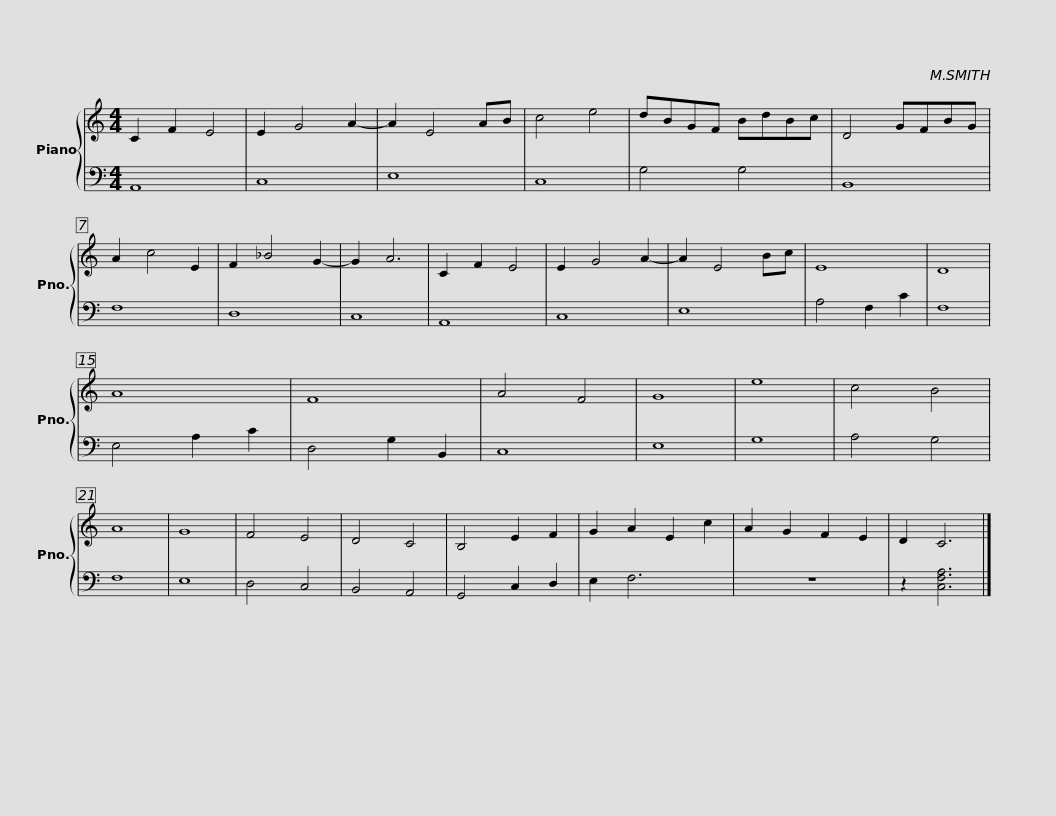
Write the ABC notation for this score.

X:1
%%score { 1 | 2 }
L:1/8
M:4/4
I:linebreak $
K:C
V:1 treble
V:2 bass
V:1
 C2 F2 E4 | E2 G4 A2- | A2 E4 AB | c4 e4 | dBGF BdBc | %5
 D4 GFBG | A2 c4 E2 | F2 _B4 G2- | G2 A6 | C2 F2 E4 |$ %10
 E2 G4 A2- | A2 E4 Bc | E8 | D8 | A8 | %15
 F8 | A4 F4 | G8 | e8 | c4 B4 | %20
 A8 | G8 | F4 E4 | D4 C4 |$ B,4 E2 F2 | %25
 G2 A2 E2 c2 | A2 G2 F2 E2 | D2 C6 |] %28
V:2
 A,,8 | C,8 | E,8 | C,8 | G,4 G,4 | %5
 B,,8 | F,8 | D,8 | C,8 | A,,8 |$ %10
 C,8 | E,8 | A,4 F,2 C2 | F,8 | E,4 A,2 C2 | %15
 D,4 G,2 B,,2 | C,8 | E,8 | G,8 | A,4 G,4 | %20
 F,8 | E,8 | D,4 C,4 | B,,4 A,,4 |$ G,,4 C,2 D,2 | %25
 E,2 F,6 | z8 | z2 [C,F,A,]6 |] %28
